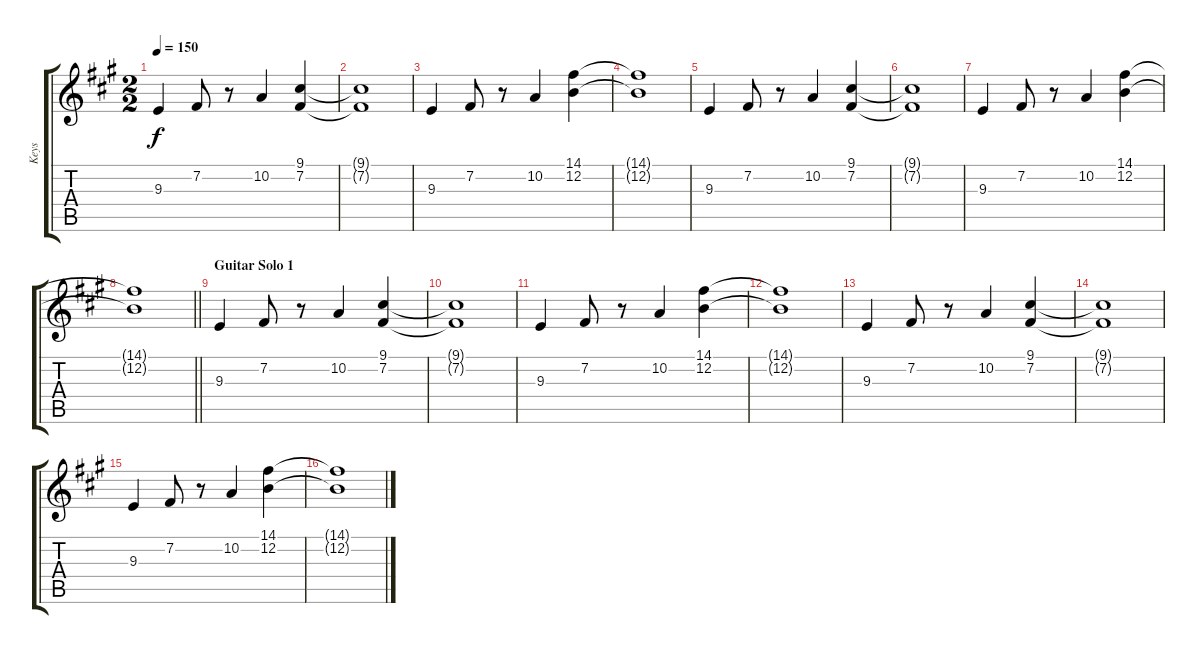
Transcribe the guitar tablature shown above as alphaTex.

\track ("Keys" "Keys") {instrument drawbarorgan}
\staff {score tabs}
\tuning (E4 B3 G3 D3 A2 E2) {hide}
\ts (2 2)
\tempo 150
\clef g2
\ks a
9.3.4{dy f} 7.2.8 r.8 10.2.4 (9.1 7.2).4 |
(9.1{t} 7.2{t}).1 |
9.3.4 7.2.8 r.8 10.2.4 (14.1 12.2).4 |
(14.1{t} 12.2{t}).1 |
9.3.4 7.2.8 r.8 10.2.4 (9.1 7.2).4 |
(9.1{t} 7.2{t}).1 |
9.3.4 7.2.8 r.8 10.2.4 (14.1 12.2).4 |
\barLineRight lightlight
(14.1{t} 12.2{t}).1 |
\section ("" "Guitar Solo 1")
9.3.4 7.2.8 r.8 10.2.4 (9.1 7.2).4 |
(9.1{t} 7.2{t}).1 |
9.3.4 7.2.8 r.8 10.2.4 (14.1 12.2).4 |
(14.1{t} 12.2{t}).1 |
9.3.4 7.2.8 r.8 10.2.4 (9.1 7.2).4 |
(9.1{t} 7.2{t}).1 |
9.3.4 7.2.8 r.8 10.2.4 (14.1 12.2).4 |
(14.1{t} 12.2{t}).1
